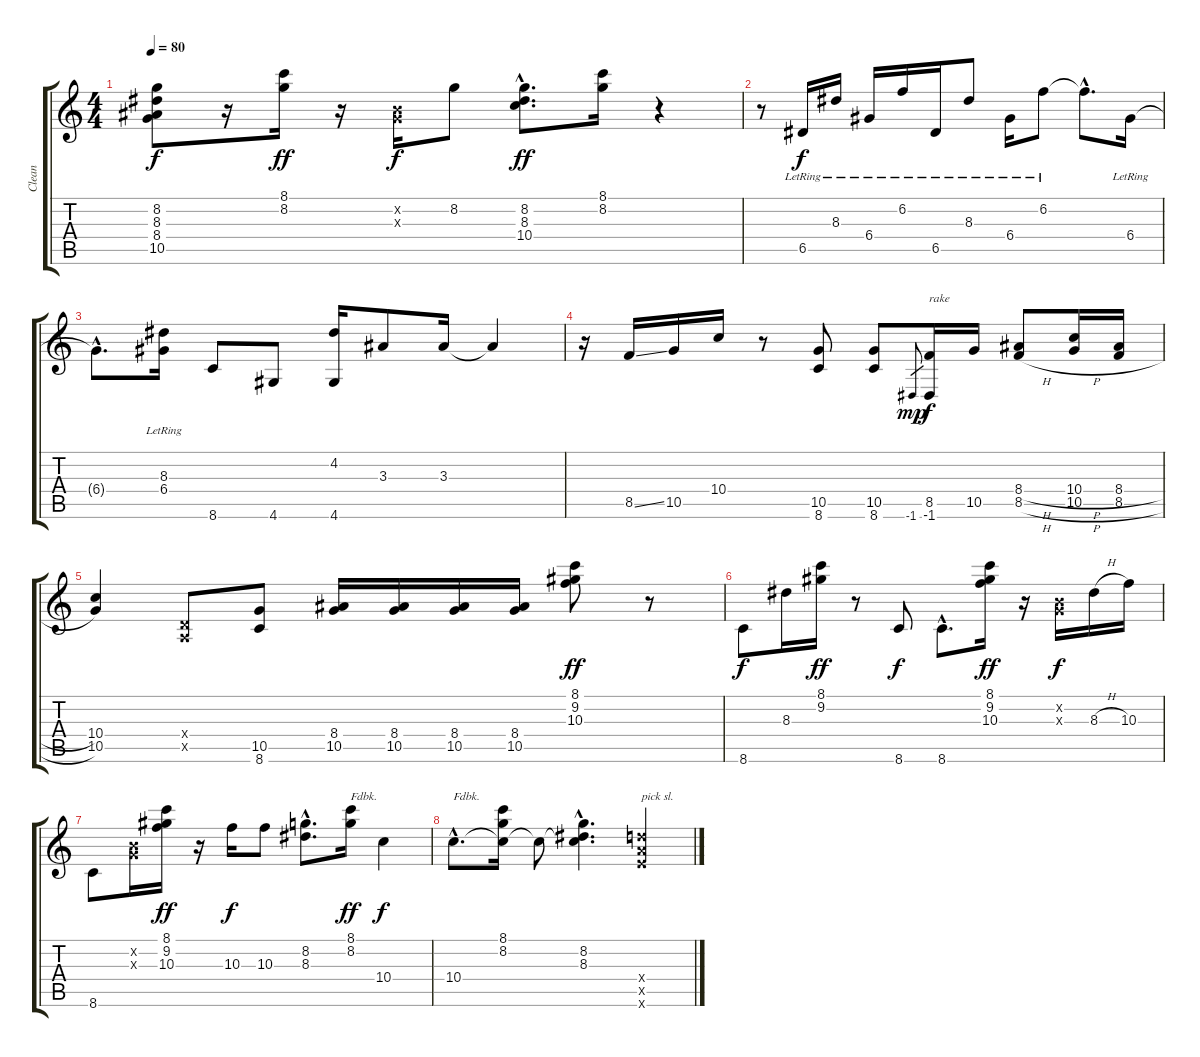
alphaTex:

\track ("Clean" "Clean") {instrument electricguitarjazz}
\staff {score tabs}
\tuning (E4 B3 G3 D3 A2 E2) {hide}
\ts (4 4)
\tempo 80
\clef g2
\ks c
(8.2 8.3 8.4 10.5).8{dy f} r.16 (8.1 8.2).16{dy ff} r.16 (0.2{x} 0.3{x}).16{dy f} 8.2.8 (8.2{hac} 8.3{hac} 10.4{hac}).8{d dy ff} (8.1 8.2).16 r.4 |
r.8 6.5{lr}.16{dy f} 8.3{lr}.16 6.4{lr}.16 6.2{lr}.16 6.5{lr}.16 8.3{lr}.8 6.4{lr}.16 6.2{lr}.8 6.2{hac t}.8{d} 6.4{lr}.16 |
6.4{hac t}.8{d} (8.3{lr} 6.4{lr}).16 8.6.8 4.6.8 (4.2 4.6).16 3.3.8 3.3.16 3.3{t}.4 |
r.16 8.5{ss}.16 10.5.16 10.4.16 r.8 (10.5 8.6).8 (10.5 8.6).8 -1.6.8{gr dy mp} (8.5 -1.6).16{txt "rake" dy f} 10.5.16 (8.4{h} 8.5{h}).8 (10.4{h} 10.5{h}).16 (8.4{h} 8.5{h}).16 |
(10.4 10.5).4 (0.4{x} 0.5{x}).8 (10.5 8.6).8 (8.4 10.5).16 (8.4 10.5).16 (8.4 10.5).16 (8.4 10.5).16 (8.1 9.2 10.3).8{dy ff} r.8 |
8.6.8{dy f} 8.3.16 (8.1 9.2).16{dy ff} r.8 8.6.8{dy f} 8.6{hac}.8{d} (8.1 9.2 10.3).16{dy ff} r.16 (0.2{x} 0.3{x}).16{dy f} 8.3{h}.16 10.3.16 |
8.6.8 (0.2{x} 0.3{x}).16 (8.1 9.2 10.3).16{dy ff} r.16 10.3.16{dy f} 10.3.8 (8.2{hac} 8.3{hac}).8{d} (8.1 8.2).16{txt "Fdbk." dy ff} 10.4.4{dy f} |
10.4{hac}.8{d txt "Fdbk."} (8.1 8.2 10.4{t}).16 10.4{t}.8 (8.2{hac} 8.3{hac} 10.4{hac t}).4{d} (12.4{x} 12.5{x} 12.6{x}).4{txt "pick sl." instrument guitarfretnoise}
